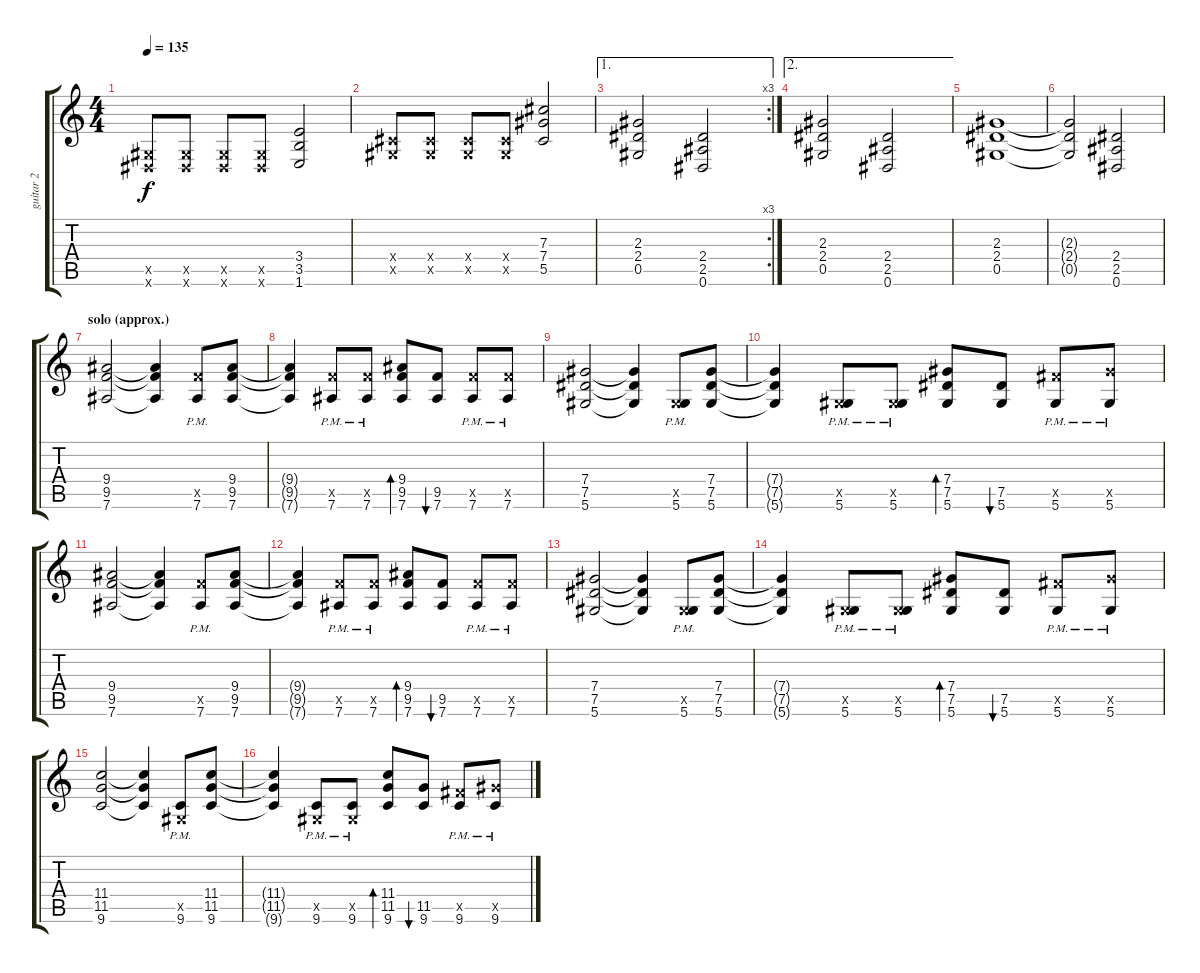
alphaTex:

\track ("guitar 2" "guitar 2") {instrument distortionguitar}
\staff {score tabs}
\tuning (Eb4 Bb3 Gb3 Db3 Ab2 Eb2) {hide}
\ts (4 4)
\tempo 135
\clef g2
\ks c
(0.5{x} 0.6{x}).8{dy f} (0.5{x} 0.6{x}).8 (0.5{x} 0.6{x}).8 (0.5{x} 0.6{x}).8 (3.4 3.5 1.6).2 |
(0.4{x} 0.5{x}).8 (0.4{x} 0.5{x}).8 (0.4{x} 0.5{x}).8 (0.4{x} 0.5{x}).8 (7.3 7.4 5.5).2 |
\ae 1
\rc 3
(2.3 2.4 0.5).2 (2.4 2.5 0.6).2 |
\ae 2
(2.3 2.4 0.5).2 (2.4 2.5 0.6).2 |
(2.3 2.4 0.5).1 |
(2.3{t} 2.4{t} 0.5{t}).2 (2.4 2.5 0.6).2 |
\section ("" "solo (approx.)")
(9.4 9.5 7.6).2 (9.4{t} 9.5{t} 7.6{t}).4 (9.5{x} 7.6{pm}).8 (9.4 9.5 7.6).8 |
(9.4{t} 9.5{t} 7.6{t}).4 (9.5{x} 7.6{pm}).8 (9.5{x} 7.6{pm}).8 (9.4 9.5 7.6).8{bd 120} (9.5 7.6).8{bu 120} (9.5{x} 7.6{pm}).8 (9.5{x} 7.6{pm}).8 |
(7.4 7.5 5.6).2 (7.4{t} 7.5{t} 5.6{t}).4 (0.5{x} 5.6{pm}).8 (7.4 7.5 5.6).8 |
(7.4{t} 7.5{t} 5.6{t}).4 (0.5{x} 5.6{pm}).8 (0.5{x} 5.6{pm}).8 (7.4 7.5 5.6).8{bd 120} (7.5 5.6).8{bu 120} (10.5{x} 5.6{pm}).8 (12.5{x} 5.6{pm}).8 |
(9.4 9.5 7.6).2 (9.4{t} 9.5{t} 7.6{t}).4 (9.5{x} 7.6{pm}).8 (9.4 9.5 7.6).8 |
(9.4{t} 9.5{t} 7.6{t}).4 (9.5{x} 7.6{pm}).8 (9.5{x} 7.6{pm}).8 (9.4 9.5 7.6).8{bd 120} (9.5 7.6).8{bu 120} (9.5{x} 7.6{pm}).8 (9.5{x} 7.6{pm}).8 |
(7.4 7.5 5.6).2 (7.4{t} 7.5{t} 5.6{t}).4 (0.5{x} 5.6{pm}).8 (7.4 7.5 5.6).8 |
(7.4{t} 7.5{t} 5.6{t}).4 (0.5{x} 5.6{pm}).8 (0.5{x} 5.6{pm}).8 (7.4 7.5 5.6).8{bd 120} (7.5 5.6).8{bu 120} (10.5{x} 5.6{pm}).8 (12.5{x} 5.6{pm}).8 |
(11.4 11.5 9.6).2 (11.4{t} 11.5{t} 9.6{t}).4 (0.5{x} 9.6{pm}).8 (11.4 11.5 9.6).8 |
(11.4{t} 11.5{t} 9.6{t}).4 (0.5{x} 9.6{pm}).8 (0.5{x} 9.6{pm}).8 (11.4 11.5 9.6).8{bd 120} (11.5 9.6).8{bu 120} (10.5{x} 9.6{pm}).8 (12.5{x} 9.6{pm}).8
